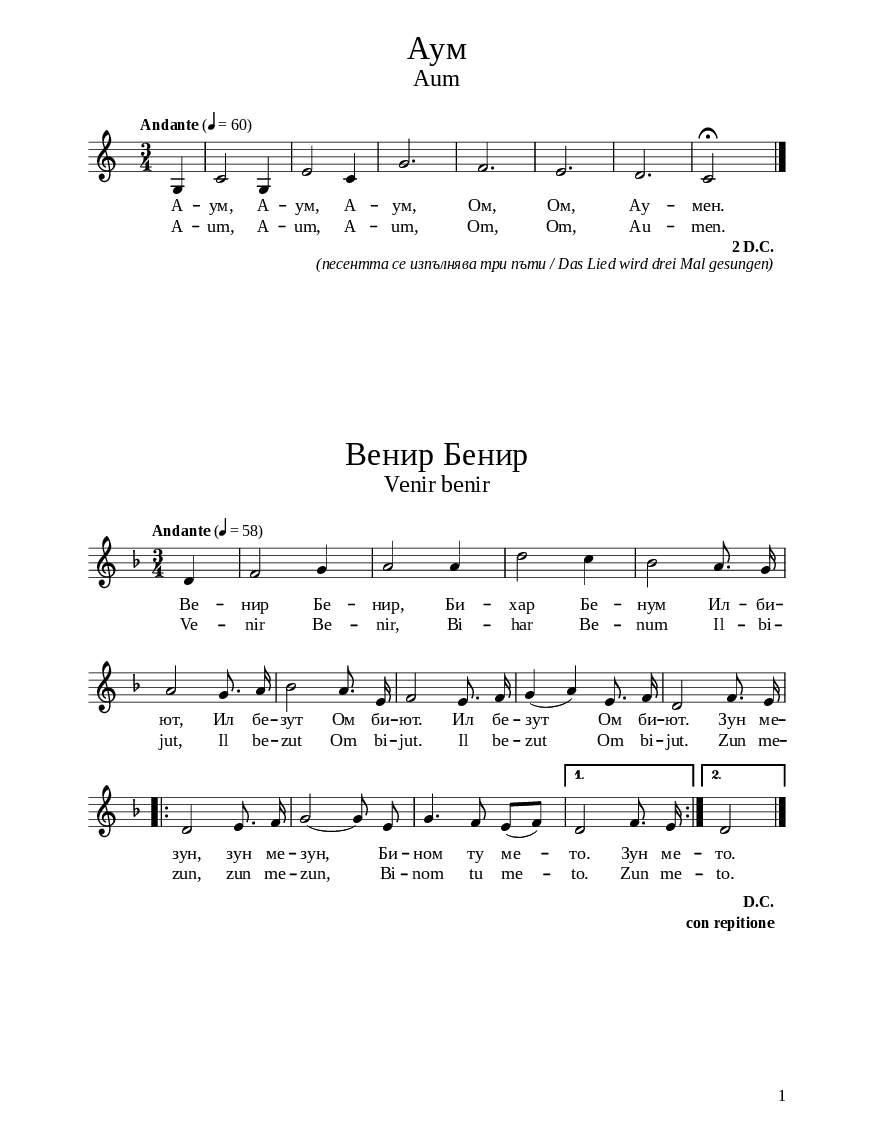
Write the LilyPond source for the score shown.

\version "2.24.1"

% include paper part and global functions
\include "include/globals.ily"

\bookpart {
  \label #'ref075
  \tocItem \markup "Аум – Aum"
  \include "include/bookpart-paper.ily"
  \score {
    \include "include/score-layout.ily"

    \new Voice \absolute {

      \clef treble
      \key c \major
      \time 3/4
      \tempoFunc "Andante" 4 "60"
      \autoBeamOff
      \partial 4

      g4 |  c'2 g4 | e'2 c'4 | g'2. |  f'2. | e'2. | d'2. | c'2  \fermata s4| \bar "|."
    }

    \addlyrics {
      А -- ум, А
      -- ум, А -- ум, Ом, Ом, Ау -- мен.
    }

   
    \addlyrics {
      A -- um, A
      -- um, A -- um, Om, Om, Au -- men.
    }

      \header {
        title = \titleFunc "Аум" "Aum"
      }

      \midi{}

    } % score

     \markup \dc-one "2 D.C." 
     \markup \italic \dc-one-nobold "(песентта се изпълнява три пъти / Das Lied wird drei Mal gesungen)"

    
      \markup \empty-three
        \markup \empty-three
    % include foreign translation(s) of the song

      \label #'ref076
  \tocItem \markup "Венир Бенир – Venir benir"

    \score {
      \include "include/score-layout.ily"

      \new Voice \absolute {
        \clef treble
        \key d \minor
        \time 3/4
        \tempoFunc "Andante" 4 "58"
        \autoBeamOff

        \partial 4
        d'4 | f'2 g'4 | a'2 a'4 | d''2 c''4 | bes'2 a'8. g'16 \break |

        a'2 g'8. a'16 | bes'2 a'8. e'16 | f'2 e'8. f'16 | g'4 ( a' ) e'8. f'16 |  d'2 f'8. e'16 \break |

        \repeat volta 2 { d'2 e'8. f'16 | g'2 ~ g'8 e' | g'4. f'8 e' [( f' )] |} \alternative { { d'2 f'8. e'16  | } { d'2 \break \bar "|."} }
      }

      \addlyrics {
        Ве -- нир Бе
        -- нир, Би -- хар Бе -- нум Ил -- би -- ют, Ил
        бе -- зут Ом би -- ют. Ил бе -- зут Ом би --
        ют. Зун ме -- зун, зун ме -- зун, Би -- ном ту
        ме -- то. Зун ме -- то.
      }

        \addlyrics {
        Ve -- nir Be
        -- nir, Bi -- har Be -- num Il -- bi -- jut, Il
        be -- zut Om bi -- jut. Il be -- zut Om bi --
        jut. Zun me -- zun, zun me -- zun, Bi -- nom tu
        me -- to. Zun me -- to.
      }

        \header {
          title = \titleFunc "Венир Бенир" "Venir benir"
        }

        \midi{}

      } % score
      
          \markup \dc-two "D.C." "con repitione"


    } % bookpart


